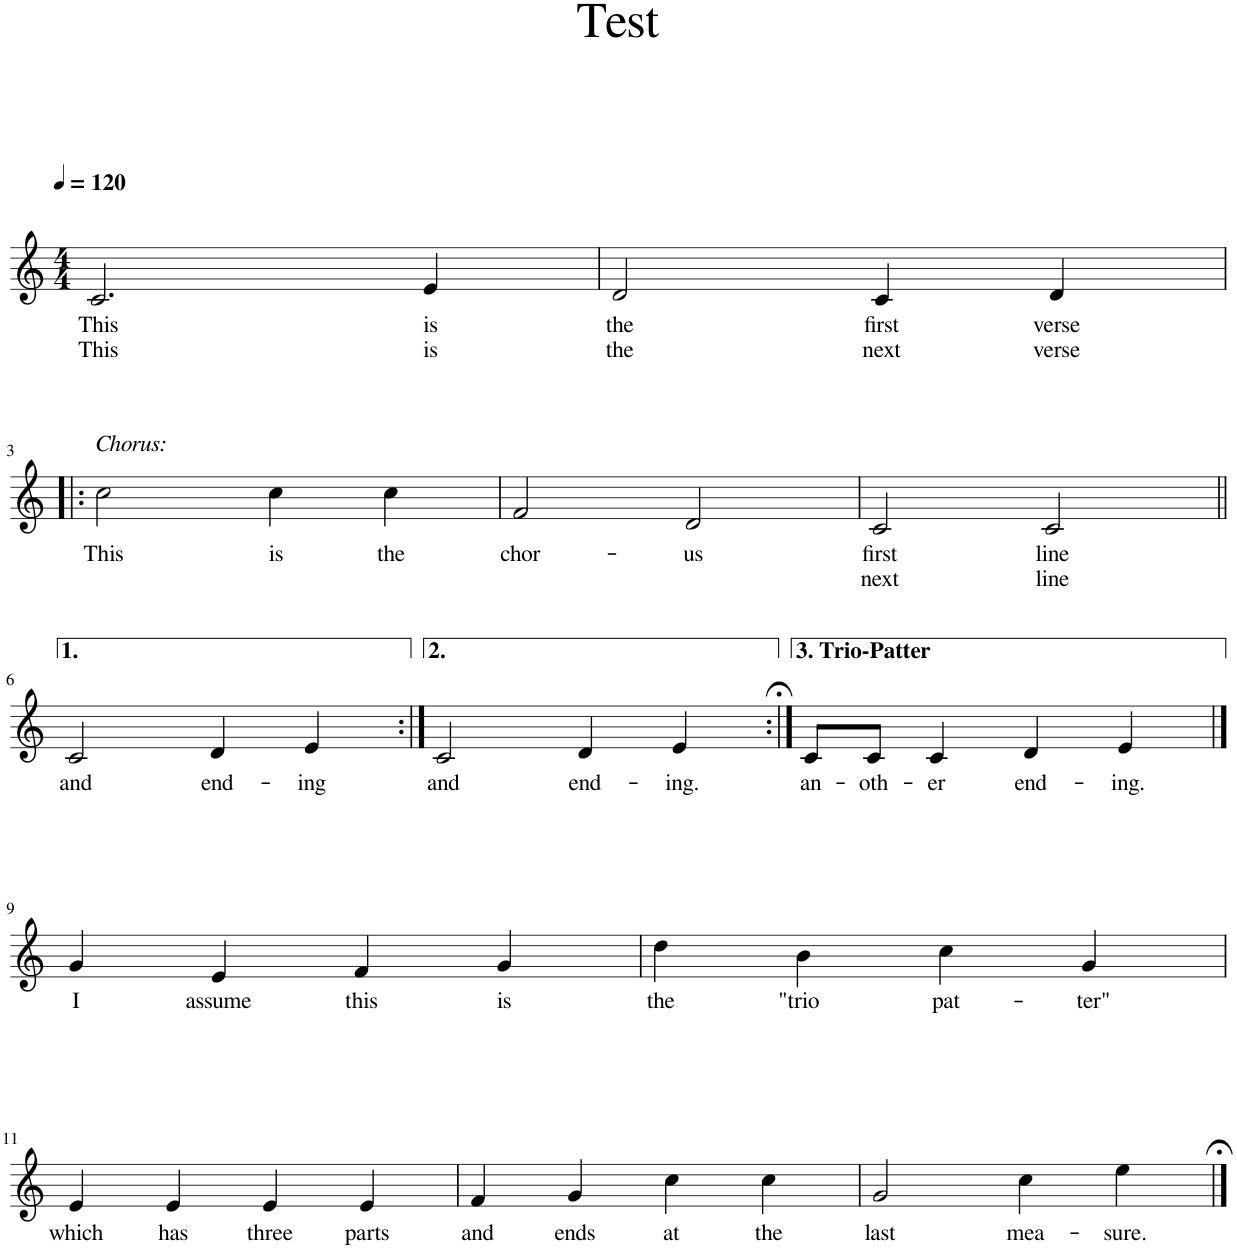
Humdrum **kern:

**kern	**text	**text
*part1	*part1	*part1
*staff1	*staff1	*staff1
*I"16 Hole C Chromatic Harmonica	*	*
*I'Harm.	*	*
*clefG2	*	*
*k[]	*	*
*M4/4	*	*
*MM120	*	*
=1	=1	=1
!	!LO:LY:b	!LO:LY:b
2.c/	This	This
!	!LO:LY:b	!LO:LY:b
4e/	is	is
=2	=2	=2
!	!LO:LY:b	!LO:LY:b
2d/	the	the
!	!LO:LY:b	!LO:LY:b
4c/	first	next
!	!LO:LY:b	!LO:LY:b
4d/	verse	verse
!!LO:LB:g=z
=3!|:	=3!|:	=3!|:
!LO:TX:a:i:t=Chorus&colon;	!	!
!	!LO:LY:b	!
2cc\	This	.
!	!LO:LY:b	!
4cc\	is	.
!	!LO:LY:b	!
4cc\	the	.
=4	=4	=4
!	!LO:LY:b	!
2f/	chor-	.
!	!LO:LY:b	!
2d/	-us	.
=5	=5	=5
!	!LO:LY:b	!LO:LY:b
2c/	first	next
!	!LO:LY:b	!LO:LY:b
2c/	line	line
!!LO:LB:g=z
=6||	=6||	=6||
!	!LO:LY:b	!
2c/	and	.
!	!LO:LY:b	!
4d/	end-	.
!	!LO:LY:b	!
4e/	-ing	.
=7:|!	=7:|!	=7:|!
!	!LO:LY:b	!
2c/	and	.
!	!LO:LY:b	!
4d/	end-	.
!	!LO:LY:b	!
4e/	-ing.	.
=8:|!	=8:|!	=8:|!
!	!LO:LY:b	!
8c/L	an-	.
!	!LO:LY:b	!
8c/J	-oth-	.
!	!LO:LY:b	!
4c/	-er	.
!	!LO:LY:b	!
4d/	end-	.
!	!LO:LY:b	!
4e/	-ing.	.
!!LO:LB:g=z
==9	==9	==9
!	!LO:LY:b	!
4g/	I	.
!	!LO:LY:b	!
4e/	assume	.
!	!LO:LY:b	!
4f/	this	.
!	!LO:LY:b	!
4g/	is	.
=10	=10	=10
!	!LO:LY:b	!
4dd\	the	.
!	!LO:LY:b	!
4b\	"trio	.
!	!LO:LY:b	!
4cc\	pat-	.
!	!LO:LY:b	!
4g/	-ter"	.
!!LO:LB:g=z
=11	=11	=11
!	!LO:LY:b	!
4e/	which	.
!	!LO:LY:b	!
4e/	has	.
!	!LO:LY:b	!
4e/	three	.
!	!LO:LY:b	!
4e/	parts	.
=12	=12	=12
!	!LO:LY:b	!
4f/	and	.
!	!LO:LY:b	!
4g/	ends	.
!	!LO:LY:b	!
4cc\	at	.
!	!LO:LY:b	!
4cc\	the	.
=13	=13	=13
!	!LO:LY:b	!
2g/	last	.
!	!LO:LY:b	!
4cc\	mea-	.
!	!LO:LY:b	!
4ee\	-sure.	.
==	==	==
*-	*-	*-
